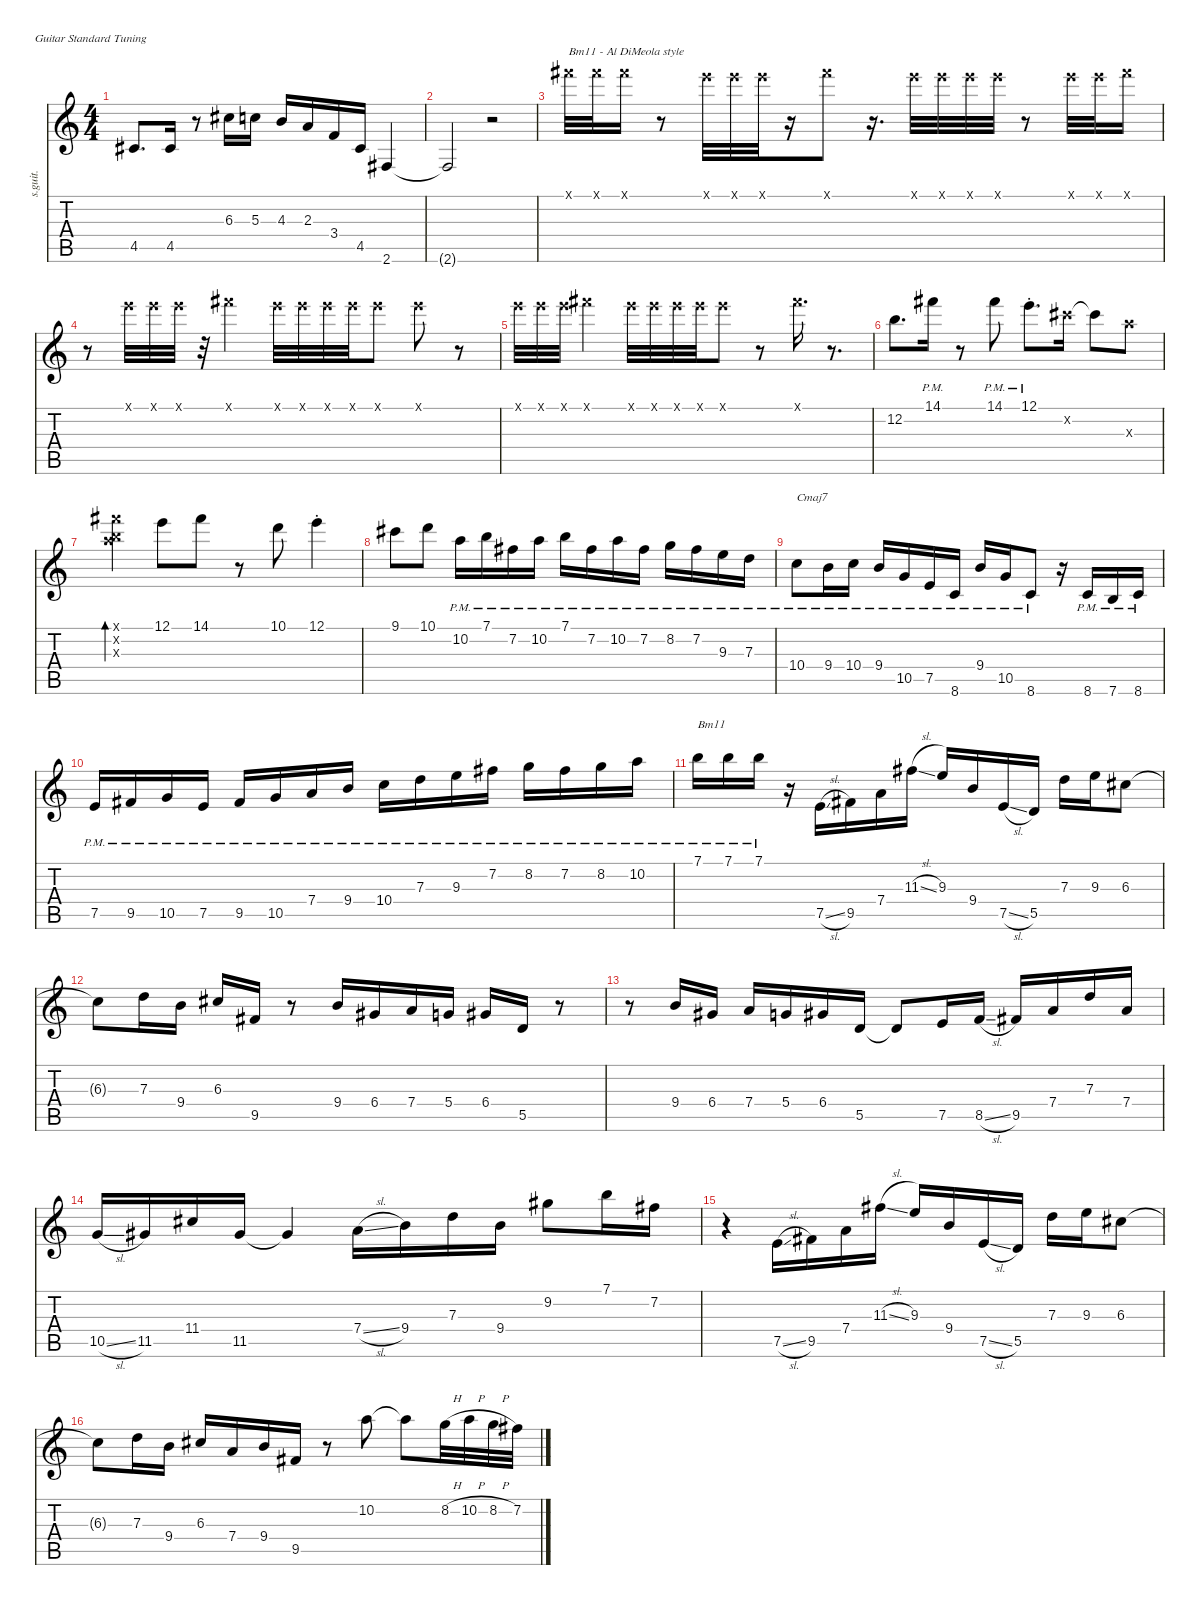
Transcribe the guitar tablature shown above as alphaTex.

\defaultSystemsLayout 4
\hideDynamics
\bracketExtendMode nobrackets
\track ("Guitar" "s.guit.") {instrument electricguitarjazz}
\staff {score tabs}
\tuning (E4 B3 G3 D3 A2 E2)
\ts (4 4)
\tempo (130 hide)
\clef g2
\ks c
4.5{acc #}.8{d dy f} 4.5{acc #}.16 r.8 6.3{acc #}.16 5.3.16 4.3.16 2.3.16 3.4.16 4.5{acc #}.16 2.6{acc #}.4 |
2.6{t acc #}.2 r.2 |
14.1{x acc #}.32{txt "Bm11 - Al DiMeola style"} 14.1{x acc #}.32 14.1{x acc #}.16 r.8 12.1{x}.32 12.1{x}.32 12.1{x}.32 r.16 14.1{x acc #}.8 r.16{d} 12.1{x}.32 12.1{x}.32 12.1{x}.32 12.1{x}.32 r.8 12.1{x}.32 12.1{x}.32 14.1{x acc #}.16 |
r.8 12.1{x}.32 12.1{x}.32 12.1{x}.32{dy fff} r.32 14.1{x acc #}.4 12.1{x}.32{dy f} 12.1{x}.32 12.1{x}.32 12.1{x}.32 12.1{x}.8 12.1{x}.8 r.8 |
12.1{x}.32 12.1{x}.32 12.1{x}.32 14.1{x acc #}.4{dy fff} 12.1{x}.32{dy f} 12.1{x}.32 12.1{x}.32 12.1{x}.32 12.1{x}.8 r.8 14.1{x acc #}.16{d} r.8{d} |
12.2.8{d} 14.1{pm acc #}.16 r.8 14.1{pm acc #}.8 12.1{pm st}.8{d} 14.2{x acc #}.16 14.2{t acc #}.8 14.3{x}.8 |
(14.1{x acc #} 12.2{x} 14.3{x}).4{bd 30} 12.1.8 14.1{acc #}.8 r.8 10.1.8 12.1{st}.4 |
9.1{acc #}.8 10.1.8 10.2{pm}.16 7.1{pm}.16 7.2{pm acc #}.16 10.2{pm}.16 7.1{pm}.16 7.2{pm acc #}.16 10.2{pm}.16 7.2{pm acc #}.16 8.2{pm}.16 7.2{pm acc #}.16 9.3{pm}.16 7.3{pm}.16 |
10.4{pm}.8{txt "Cmaj7"} 9.4{pm}.16 10.4{pm}.16 9.4{pm}.16 10.5{pm}.16 7.5{pm}.16 8.6{pm}.16 9.4{pm}.16 10.5{pm}.16 8.6{pm}.8 r.16 8.6{pm}.16 7.6{pm}.16 8.6{pm}.16 |
7.5{pm}.16 9.5{pm acc #}.16 10.5{pm}.16 7.5{pm}.16 9.5{pm acc #}.16 10.5{pm}.16 7.4{pm}.16 9.4{pm}.16 10.4{pm}.16 7.3{pm}.16 9.3{pm}.16 7.2{pm acc #}.16 8.2{pm}.16 7.2{pm acc #}.16 8.2{pm}.16 10.2{pm}.16 |
7.1{pm}.16{txt "Bm11"} 7.1{pm}.16 7.1{pm}.16 r.16 7.5{sl}.16 9.5{acc #}.16 7.4.16 11.3{sl acc #}.16 9.3.16 9.4.16 7.5{sl}.16 5.5.16 7.3.16 9.3.16 6.3{acc #}.8 |
6.3{t acc #}.8 7.3.16 9.4.16 6.3{acc #}.16 9.5{acc #}.16 r.8 9.4.16 6.4{acc #}.16 7.4.16 5.4.16 6.4{acc #}.16 5.5.16 r.8 |
r.8 9.4.16 6.4{acc #}.16 7.4.16 5.4.16 6.4{acc #}.16 5.5.16 5.5{t}.8 7.5.16 8.5{sl}.16 9.5{acc #}.16 7.4.16 7.3.16 7.4.16 |
10.5{sl}.16 11.5{acc #}.16 11.4{acc #}.16 11.5{acc #}.16 11.5{t acc #}.4 7.4{sl}.16 9.4.16 7.3.16 9.4.16 9.2{acc #}.8 7.1.16 7.2{acc #}.16 |
r.4 7.5{sl}.16 9.5{acc #}.16 7.4.16 11.3{sl acc #}.16 9.3.16 9.4.16 7.5{sl}.16 5.5.16 7.3.16 9.3.16 6.3{acc #}.8 |
6.3{t acc #}.8 7.3.16 9.4.16 6.3{acc #}.16 7.4.16 9.4.16 9.5{acc #}.16 r.8 10.2.8 10.2{t}.8 8.2{h}.32 10.2{h}.32 8.2{h}.32{dy fff} 7.2{acc #}.32
